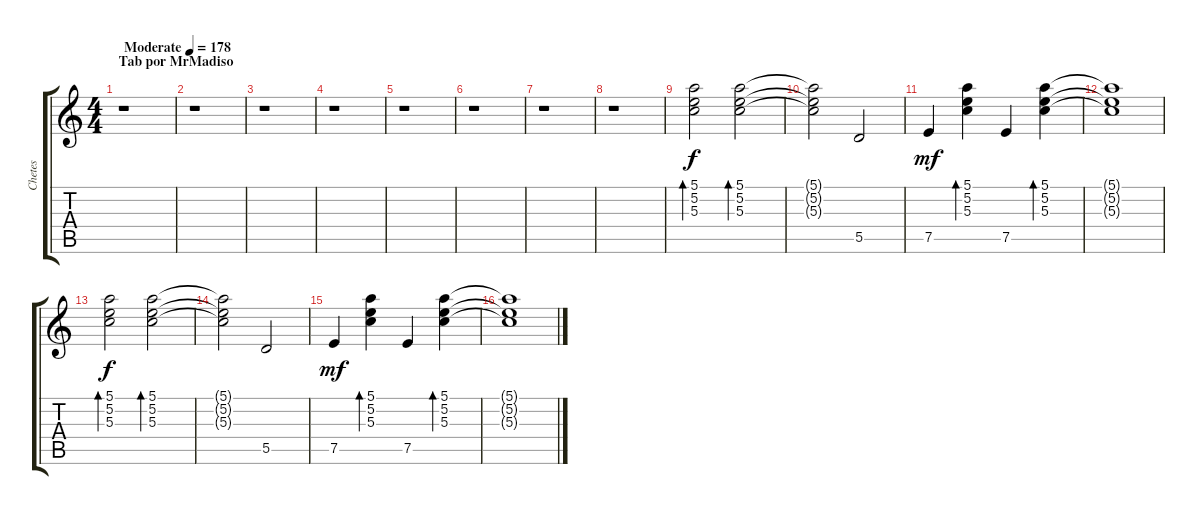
\track ("Chetes" "Chetes") {instrument acousticguitarsteel}
\staff {score tabs}
\tuning (E4 B3 G3 D3 A2 E2) {hide}
\ts (4 4)
\section ("" "Tab por MrMadiso")
\tempo (178 "Moderate")
\clef g2
\ks c
r.1{dy f instrument acousticguitarsteel} |
r.1 |
r.1 |
r.1 |
r.1 |
r.1 |
r.1 |
r.1 |
(5.1 5.2 5.3).2{bd 120} (5.1 5.2 5.3).2{bd 120} |
(5.1{t} 5.2{t} 5.3{t}).2 5.5.2 |
7.5.4{dy mf} (5.1 5.2 5.3).4{bd 120} 7.5.4 (5.1 5.2 5.3).4{bd 120} |
(5.1{t} 5.2{t} 5.3{t}).1 |
(5.1 5.2 5.3).2{bd 120 dy f} (5.1 5.2 5.3).2{bd 120} |
(5.1{t} 5.2{t} 5.3{t}).2 5.5.2 |
7.5.4{dy mf} (5.1 5.2 5.3).4{bd 120} 7.5.4 (5.1 5.2 5.3).4{bd 120} |
(5.1{t} 5.2{t} 5.3{t}).1
